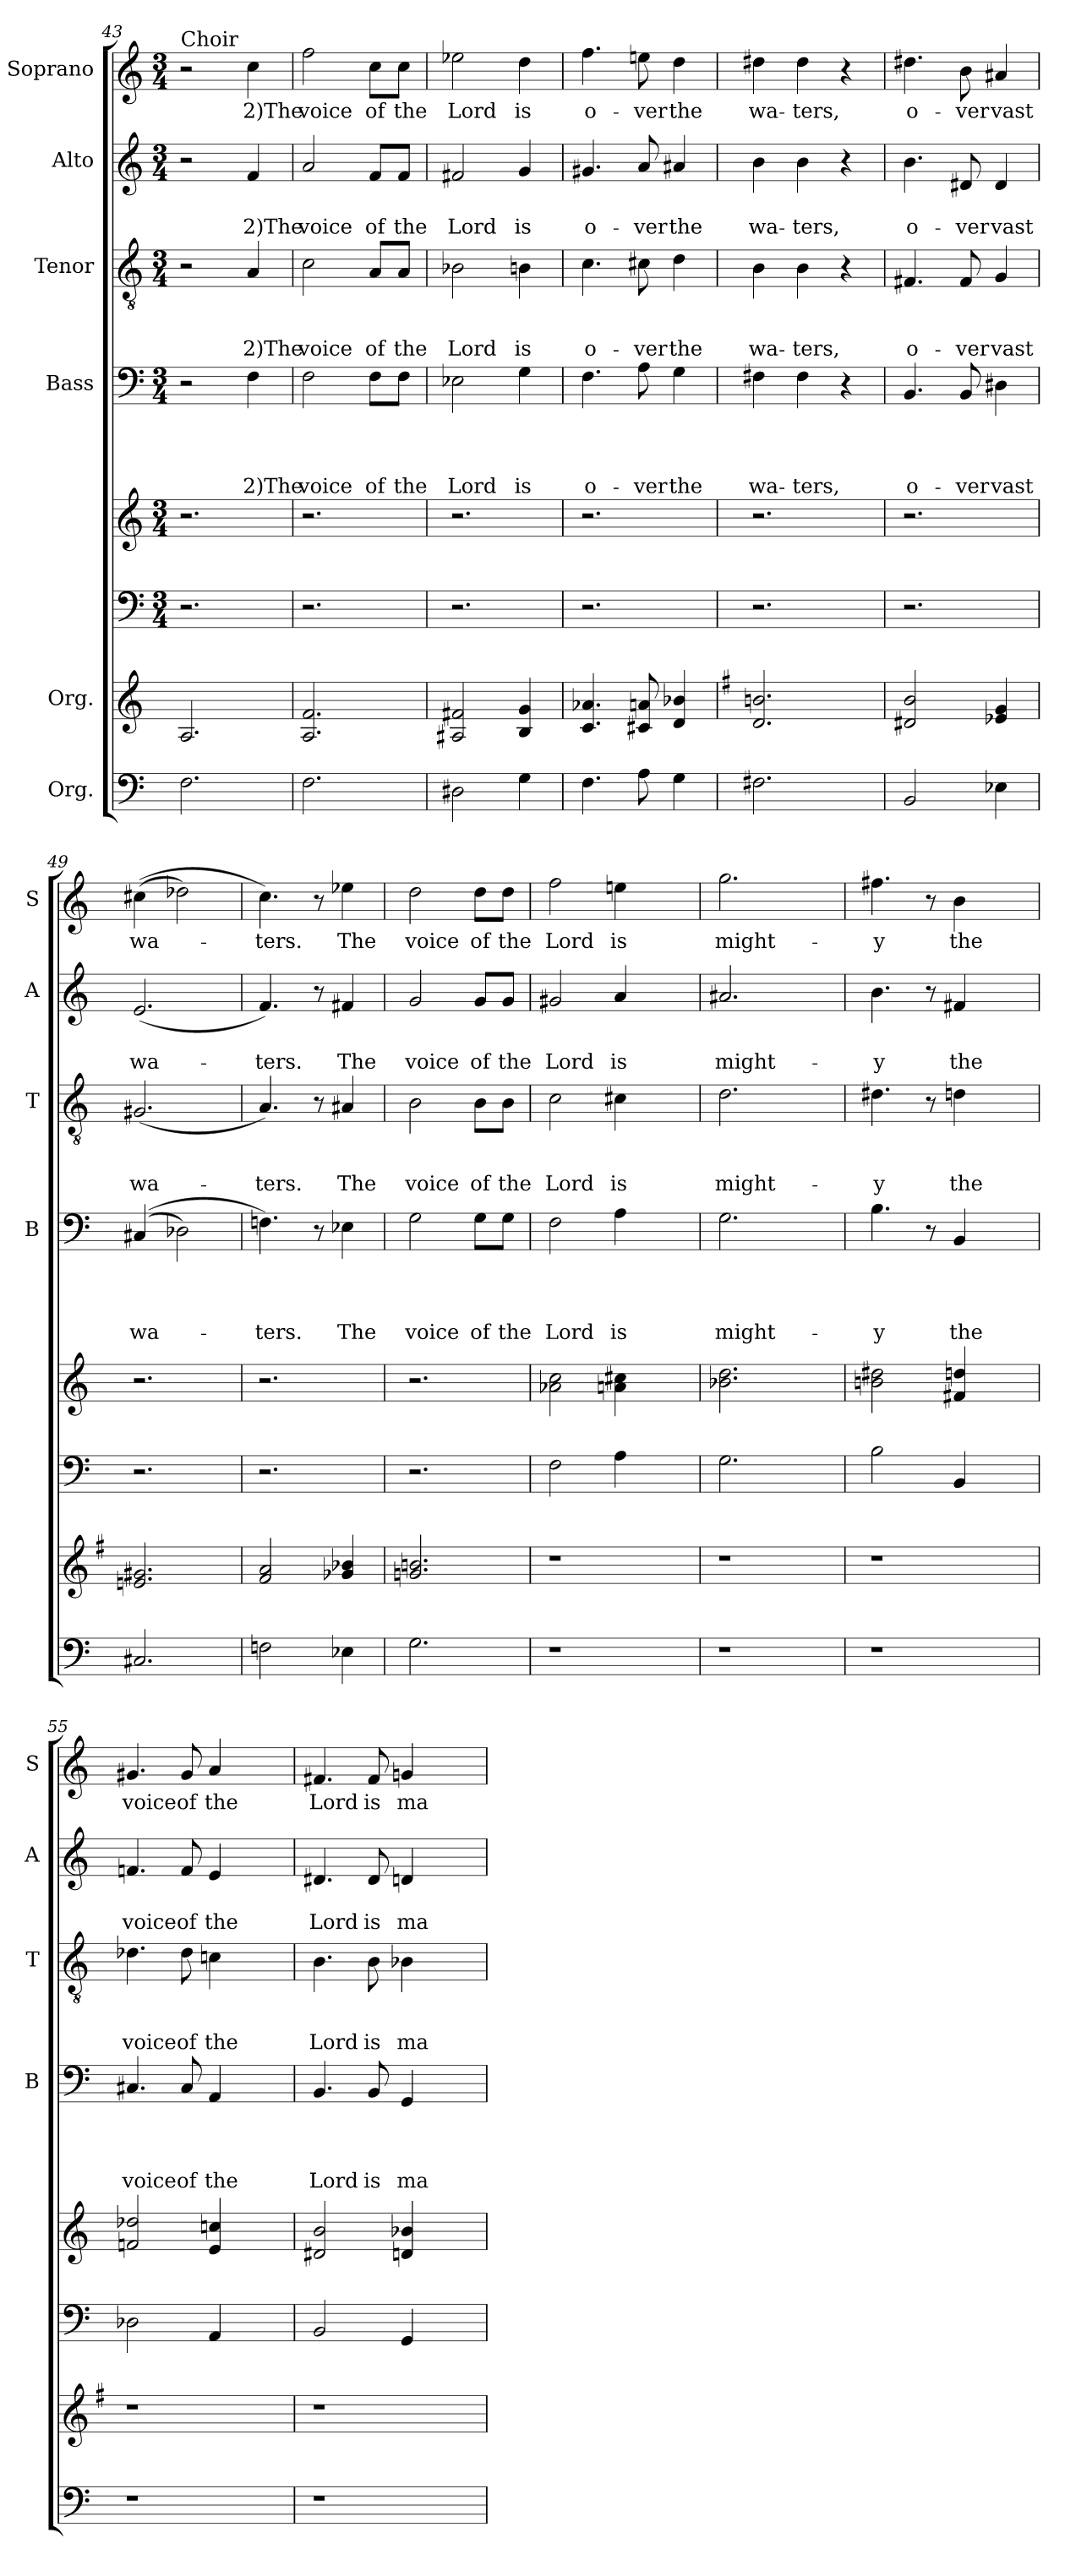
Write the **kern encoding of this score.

**kern	**kern	**kern	**kern	**kern	**text	**text	**text	**text	**kern	**text	**text	**text	**kern	**text	**text	**kern	**text
*part8	*part7	*part6	*part5	*part4	*part4	*part4	*part4	*part4	*part3	*part3	*part3	*part3	*part2	*part2	*part2	*part1	*part1
*staff8	*staff7	*staff6	*staff5	*staff4	*staff4	*staff4	*staff4	*staff4	*staff3	*staff3	*staff3	*staff3	*staff2	*staff2	*staff2	*staff1	*staff1
*I"Org.	*I"Org.	*	*	*I"Bass	*	*	*	*	*I"Tenor	*	*	*	*I"Alto	*	*	*I"Soprano	*
*	*	*	*	*I'B	*	*	*	*	*I'T	*	*	*	*I'A	*	*	*I'S	*
!!LO:LB:g=z
*clefF4	*clefG2	*clefF4	*clefG2	*clefF4	*	*	*	*	*clefGv2	*	*	*	*clefG2	*	*	*clefG2	*
*k[]	*k[]	*k[]	*k[]	*k[]	*	*	*	*	*k[]	*	*	*	*k[]	*	*	*k[]	*
*C:	*C:	*C:	*C:	*C:	*	*	*	*	*C:	*	*	*	*C:	*	*	*C:	*
*	*	*M3/4	*M3/4	*M3/4	*	*	*	*	*M3/4	*	*	*	*M3/4	*	*	*M3/4	*
=43	=43	=43	=43	=43	=43	=43	=43	=43	=43	=43	=43	=43	=43	=43	=43	=43	=43
!	!	!	!	!	!	!	!	!	!	!	!	!	!	!	!	!LO:TX:a:t=Choir	!
2.F\	2.A/	2.r	2.r	2r	.	.	.	.	2r	.	.	.	2r	.	.	2r	.
!	!	!	!	!	!	!	!	!LO:LY:b	!	!	!	!LO:LY:b	!	!	!LO:LY:b	!	!LO:LY:b
.	.	.	.	4F\	.	.	.	2)The	4A/	.	.	2)The	4f/	.	2)The	4cc\	2)The
=44	=44	=44	=44	=44	=44	=44	=44	=44	=44	=44	=44	=44	=44	=44	=44	=44	=44
!	!	!	!	!	!	!	!	!LO:LY:b	!	!	!	!LO:LY:b	!	!	!LO:LY:b	!	!LO:LY:b
2.F\	2.A/ 2.f/	2.r	2.r	2F\	.	.	.	voice	2c\	.	.	voice	2a/	.	voice	2ff\	voice
!	!	!	!	!	!	!	!	!LO:LY:b	!	!	!	!LO:LY:b	!	!	!LO:LY:b	!	!LO:LY:b
.	.	.	.	8F\L	.	.	.	of	8A/L	.	.	of	8f/L	.	of	8cc\L	of
!	!	!	!	!	!	!	!	!LO:LY:b	!	!	!	!LO:LY:b	!	!	!LO:LY:b	!	!LO:LY:b
.	.	.	.	8F\J	.	.	.	the	8A/J	.	.	the	8f/J	.	the	8cc\J	the
=45	=45	=45	=45	=45	=45	=45	=45	=45	=45	=45	=45	=45	=45	=45	=45	=45	=45
!	!	!	!	!	!	!	!	!LO:LY:b	!	!	!	!LO:LY:b	!	!	!LO:LY:b	!	!LO:LY:b
2D#X\	2A#X/ 2f#X/	2.r	2.r	2E-X\	.	.	.	Lord	2B-X\	.	.	Lord	2f#X/	.	Lord	2ee-X\	Lord
!	!	!	!	!	!	!	!	!LO:LY:b	!	!	!	!LO:LY:b	!	!	!LO:LY:b	!	!LO:LY:b
4G\	4B/ 4g/	.	.	4G\	.	.	.	is	4Bn\	.	.	is	4g/	.	is	4dd\	is
=46	=46	=46	=46	=46	=46	=46	=46	=46	=46	=46	=46	=46	=46	=46	=46	=46	=46
!	!	!	!	!	!	!	!	!LO:LY:b	!	!	!	!LO:LY:b	!	!	!LO:LY:b	!	!LO:LY:b
4.F\	4.c/ 4.a-X/	2.r	2.r	4.F\	.	.	.	o-	4.c\	.	.	o-	4.g#X/	.	o-	4.ff\	o-
!	!	!	!	!	!	!	!	!LO:LY:b	!	!	!	!LO:LY:b	!	!	!LO:LY:b	!	!LO:LY:b
8A\	8c#X/ 8an/	.	.	8A\	.	.	.	-ver	8c#X\	.	.	-ver	8a/	.	-ver	8een\	-ver
!	!	!	!	!	!	!	!	!LO:LY:b	!	!	!	!LO:LY:b	!	!	!LO:LY:b	!	!LO:LY:b
4G\	4d/ 4b-X/	.	.	4G\	.	.	.	the	4d\	.	.	the	4a#X/	.	the	4dd\	the
=47	=47	=47	=47	=47	=47	=47	=47	=47	=47	=47	=47	=47	=47	=47	=47	=47	=47
*	*k[f#]	*	*	*	*	*	*	*	*	*	*	*	*	*	*	*	*
*	*G:	*	*	*	*	*	*	*	*	*	*	*	*	*	*	*	*
!	!	!	!	!	!	!	!	!LO:LY:b	!	!	!	!LO:LY:b	!	!	!LO:LY:b	!	!LO:LY:b
2.F#X\	2.d/ 2.bn/	2.r	2.r	4F#X\	.	.	.	wa-	4B\	.	.	wa-	4b\	.	wa-	4dd#X\	wa-
!	!	!	!	!	!	!	!	!LO:LY:b:rj	!	!	!	!LO:LY:b:rj	!	!	!LO:LY:b:rj	!	!LO:LY:b:rj
.	.	.	.	4F#\	.	.	.	-ters,	4B\	.	.	-ters,	4b\	.	-ters,	4dd#\	-ters,
.	.	.	.	4r	.	.	.	.	4r	.	.	.	4r	.	.	4r	.
=48	=48	=48	=48	=48	=48	=48	=48	=48	=48	=48	=48	=48	=48	=48	=48	=48	=48
!	!	!	!	!	!	!	!	!LO:LY:b	!	!	!	!LO:LY:b	!	!	!LO:LY:b	!	!LO:LY:b
2BB/	2d#X/ 2b/	2.r	2.r	4.BB/	.	.	.	o-	4.F#X/	.	.	o-	4.b\	.	o-	4.dd#X\	o-
!	!	!	!	!	!	!	!	!LO:LY:b	!	!	!	!LO:LY:b	!	!	!LO:LY:b	!	!LO:LY:b
.	.	.	.	8BB/	.	.	.	-ver	8F#/	.	.	-ver	8d#X/	.	-ver	8b\	-ver
!	!	!	!	!	!	!	!	!LO:LY:b	!	!	!	!LO:LY:b	!	!	!LO:LY:b	!	!LO:LY:b
4E-X\	4e-X/ 4g/	.	.	4D#X\	.	.	.	vast	4G/	.	.	vast	4d#/	.	vast	4a#X/	vast
=49	=49	=49	=49	=49	=49	=49	=49	=49	=49	=49	=49	=49	=49	=49	=49	=49	=49
!	!	!	!	!	!	!	!	!LO:LY:b	!	!	!	!LO:LY:b	!	!	!LO:LY:b	!	!LO:LY:b
2.C#X/	2.en/ 2.g#X/	2.r	2.r	((4C#X/	.	.	.	wa-	(<2.G#X/	.	.	wa-	(<2.e/	.	wa-	(>(>4cc#X\	wa-
.	.	.	.	2D-X\)	.	.	.	.	.	.	.	.	.	.	.	2dd-X\)	.
=50	=50	=50	=50	=50	=50	=50	=50	=50	=50	=50	=50	=50	=50	=50	=50	=50	=50
!	!	!	!	!	!	!	!	!LO:LY:b	!	!	!	!LO:LY:b	!	!	!LO:LY:b	!	!LO:LY:b
2Fn\	2f#/ 2a/	2.r	2.r	4.Fn\)	.	.	.	-ters.	4.A/)	.	.	-ters.	4.f/)	.	-ters.	4.cc\)	-ters.
.	.	.	.	8r	.	.	.	.	8r	.	.	.	8r	.	.	8r	.
!	!	!	!	!	!	!	!	!LO:LY:b	!	!	!	!LO:LY:b	!	!	!LO:LY:b	!	!LO:LY:b
4E-X\	4g-X/ 4b-X/	.	.	4E-X\	.	.	.	The	4A#X/	.	.	The	4f#X/	.	The	4ee-X\	The
=51	=51	=51	=51	=51	=51	=51	=51	=51	=51	=51	=51	=51	=51	=51	=51	=51	=51
!	!	!	!	!	!	!	!	!LO:LY:b	!	!	!	!LO:LY:b	!	!	!LO:LY:b	!	!LO:LY:b
2.G\	2.gn/ 2.bn/	2.r	2.r	2G\	.	.	.	voice	2B\	.	.	voice	2g/	.	voice	2dd\	voice
!	!	!	!	!	!	!	!	!LO:LY:b	!	!	!	!LO:LY:b	!	!	!LO:LY:b	!	!LO:LY:b
.	.	.	.	8G\L	.	.	.	of	8B\L	.	.	of	8g/L	.	of	8dd\L	of
!	!	!	!	!	!	!	!	!LO:LY:b	!	!	!	!LO:LY:b	!	!	!LO:LY:b	!	!LO:LY:b
.	.	.	.	8G\J	.	.	.	the	8B\J	.	.	the	8g/J	.	the	8dd\J	the
!!LO:PB:g=z
=52	=52	=52	=52	=52	=52	=52	=52	=52	=52	=52	=52	=52	=52	=52	=52	=52	=52
!	!	!	!	!	!	!	!	!LO:LY:b	!	!	!	!LO:LY:b	!	!	!LO:LY:b	!	!LO:LY:b
1r	1r	2F\	2a-X\ 2cc\	2F\	.	.	.	Lord	2c\	.	.	Lord	2g#X/	.	Lord	2ff\	Lord
!	!	!	!	!	!	!	!	!LO:LY:b	!	!	!	!LO:LY:b	!	!	!LO:LY:b	!	!LO:LY:b
.	.	4A\	4an\ 4cc#X\	4A\	.	.	.	is	4c#X\	.	.	is	4a/	.	is	4een\	is
.	.	4ryy	4ryy	4ryy	.	.	.	.	4ryy	.	.	.	4ryy	.	.	4ryy	.
=53	=53	=53	=53	=53	=53	=53	=53	=53	=53	=53	=53	=53	=53	=53	=53	=53	=53
!	!	!	!	!	!	!	!	!LO:LY:b	!	!	!	!LO:LY:b	!	!	!LO:LY:b	!	!LO:LY:b
1r	1r	2.G\	2.b-X\ 2.dd\	2.G\	.	.	.	might-	2.d\	.	.	might-	2.a#X/	.	might-	2.gg\	might-
.	.	4ryy	4ryy	4ryy	.	.	.	.	4ryy	.	.	.	4ryy	.	.	4ryy	.
=54	=54	=54	=54	=54	=54	=54	=54	=54	=54	=54	=54	=54	=54	=54	=54	=54	=54
!	!	!	!	!	!	!	!	!LO:LY:b	!	!	!	!LO:LY:b	!	!	!LO:LY:b	!	!LO:LY:b
1r	1r	2B\	2bn\ 2dd#X\	4.B\	.	.	.	-y	4.d#X\	.	.	-y	4.b\	.	-y	4.ff#X\	-y
.	.	.	.	8r	.	.	.	.	8r	.	.	.	8r	.	.	8r	.
!	!	!	!	!	!	!	!	!LO:LY:b	!	!	!	!LO:LY:b	!	!	!LO:LY:b	!	!LO:LY:b
.	.	4BB/	4f#X/ 4ddn/	4BB/	.	.	.	the	4dn\	.	.	the	4f#X/	.	the	4b\	the
.	.	4ryy	4ryy	4ryy	.	.	.	.	4ryy	.	.	.	4ryy	.	.	4ryy	.
=55	=55	=55	=55	=55	=55	=55	=55	=55	=55	=55	=55	=55	=55	=55	=55	=55	=55
!	!	!	!	!	!	!	!	!LO:LY:b	!	!	!	!LO:LY:b	!	!	!LO:LY:b	!	!LO:LY:b
1r	1r	2D-X\	2fn/ 2dd-X/	4.C#X/	.	.	.	voice	4.d-X\	.	.	voice	4.fn/	.	voice	4.g#X/	voice
!	!	!	!	!	!	!	!	!LO:LY:b	!	!	!	!LO:LY:b	!	!	!LO:LY:b	!	!LO:LY:b
.	.	.	.	8C#/	.	.	.	of	8d-\	.	.	of	8f/	.	of	8g#/	of
!	!	!	!	!	!	!	!	!LO:LY:b	!	!	!	!LO:LY:b	!	!	!LO:LY:b	!	!LO:LY:b
.	.	4AA/	4e/ 4ccn/	4AA/	.	.	.	the	4cn\	.	.	the	4e/	.	the	4a/	the
.	.	4ryy	4ryy	4ryy	.	.	.	.	4ryy	.	.	.	4ryy	.	.	4ryy	.
=56	=56	=56	=56	=56	=56	=56	=56	=56	=56	=56	=56	=56	=56	=56	=56	=56	=56
!	!	!	!	!	!	!	!	!LO:LY:b	!	!	!	!LO:LY:b	!	!	!LO:LY:b	!	!LO:LY:b
1r	1r	2BB/	2d#X/ 2b/	4.BB/	.	.	.	Lord	4.B\	.	.	Lord	4.d#X/	.	Lord	4.f#X/	Lord
!	!	!	!	!	!	!	!	!LO:LY:b	!	!	!	!LO:LY:b	!	!	!LO:LY:b	!	!LO:LY:b
.	.	.	.	8BB/	.	.	.	is	8B\	.	.	is	8d#/	.	is	8f#/	is
!	!	!	!	!	!	!	!	!LO:LY:b	!	!	!	!LO:LY:b	!	!	!LO:LY:b	!	!LO:LY:b
.	.	4GG/	4dn/ 4b-X/	4GG/	.	.	.	ma-	4B-X\	.	.	ma-	4dn/	.	ma-	4gn/	ma-
.	.	4ryy	4ryy	4ryy	.	.	.	.	4ryy	.	.	.	4ryy	.	.	4ryy	.
=	=	=	=	=	=	=	=	=	=	=	=	=	=	=	=	=	=
*-	*-	*-	*-	*-	*-	*-	*-	*-	*-	*-	*-	*-	*-	*-	*-	*-	*-
